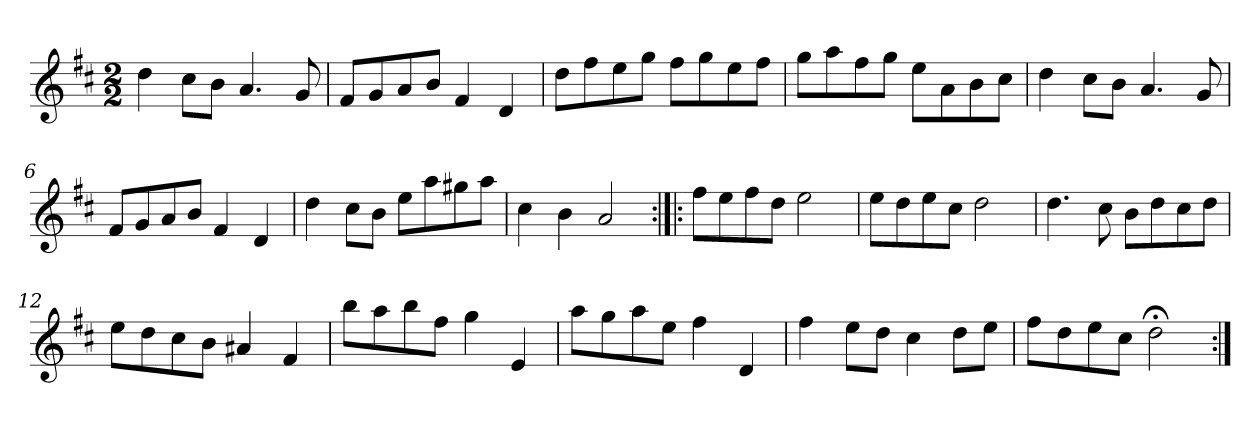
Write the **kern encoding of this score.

**kern
*part1
*staff1
*clefG2
*k[f#c#]
*D:
*M2/2
*MM132
=1
4dd
8cc#\L
8b\J
4.a
8g
=2
8f#/L
8g/
8a/
8b/J
4f#
4d
=3
8dd\L
8ff#\
8ee\
8gg\J
8ff#\L
8gg\
8ee\
8ff#\J
=4
8gg\L
8aa\
8ff#\
8gg\J
8ee\L
8a\
8b\
8cc#\J
=5
4dd
8cc#\L
8b\J
4.a
8g
=6
8f#/L
8g/
8a/
8b/J
4f#
4d
=7
4dd
8cc#\L
8b\J
8ee\L
8aa\
8gg#X\
8aa\J
=8
4cc#
4b
2a
=9:|!|:
8ff#\L
8ee\
8ff#\
8dd\J
2ee
=10
8ee\L
8dd\
8ee\
8cc#\J
2dd
=11
4.dd
8cc#
8b\L
8dd\
8cc#\
8dd\J
=12
8ee\L
8dd\
8cc#\
8b\J
4a#X
4f#
=13
8bb\L
8aa\
8bb\
8ff#\J
4gg
4e
=14
8aa\L
8gg\
8aa\
8ee\J
4ff#
4d
=15
4ff#
8ee\L
8dd\J
4cc#
8dd\L
8ee\J
=16
8ff#\L
8dd\
8ee\
8cc#\J
2dd;<
=:|!
*-
